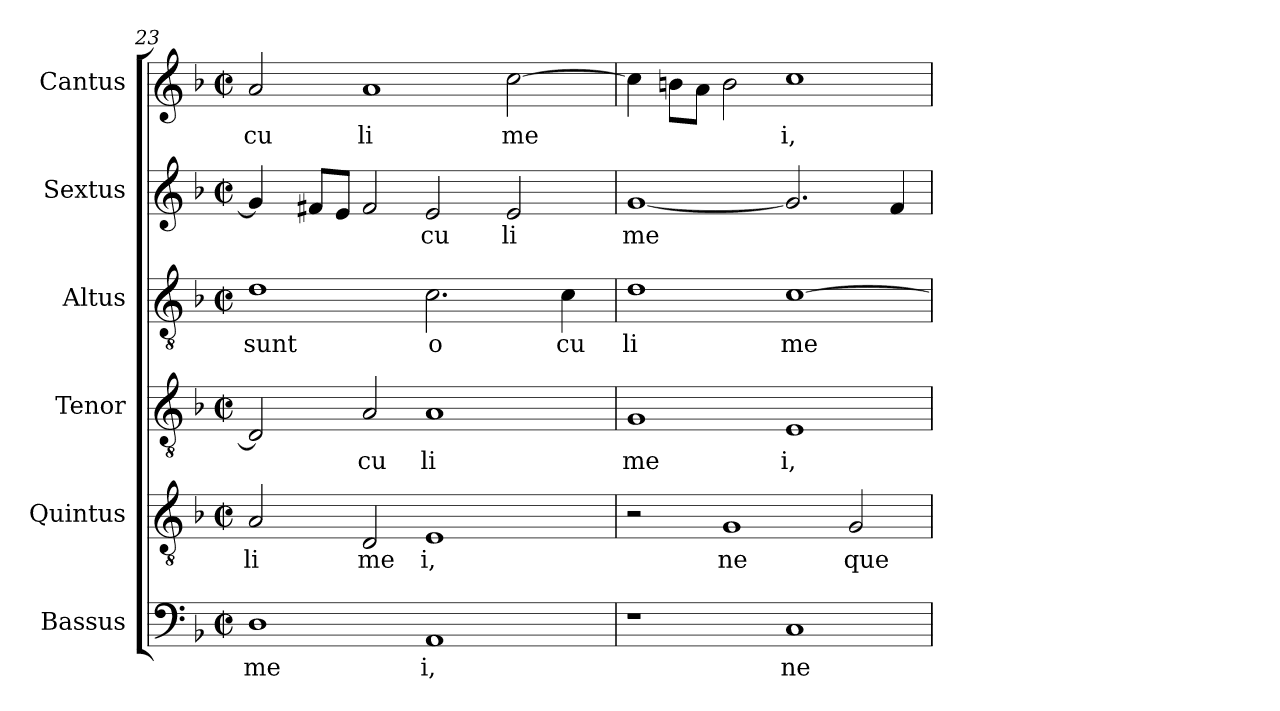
**kern	**text	**kern	**text	**kern	**text	**kern	**text	**kern	**text	**kern	**text
*part6	*part6	*part5	*part5	*part4	*part4	*part3	*part3	*part2	*part2	*part1	*part1
*staff6	*staff6	*staff5	*staff5	*staff4	*staff4	*staff3	*staff3	*staff2	*staff2	*staff1	*staff1
*I"Bassus	*	*I"Quintus	*	*I"Tenor	*	*I"Altus	*	*I"Sextus	*	*I"Cantus	*
!!LO:LB:g=z
*clefF4	*	*clefGv2	*	*clefGv2	*	*clefGv2	*	*clefG2	*	*clefG2	*
*k[b-]	*	*k[b-]	*	*k[b-]	*	*k[b-]	*	*k[b-]	*	*k[b-]	*
*F:	*	*F:	*	*F:	*	*F:	*	*F:	*	*F:	*
*M2/2	*	*M2/2	*	*M2/2	*	*M2/2	*	*M2/2	*	*M2/2	*
*met(c|)	*	*met(c|)	*	*met(c|)	*	*met(c|)	*	*met(c|)	*	*met(c|)	*
=23	=23	=23	=23	=23	=23	=23	=23	=23	=23	=23	=23
!	!LO:LY:b:cj	!	!LO:LY:b:cj	!	!	!	!LO:LY:b:cj	!	!	!	!LO:LY:b:cj
*	*	*	*	*^	*	*	*	*	*	*	*
1D	me	2A/	li	2D/]	8ryy	.	1d	sunt	4g/]	.	2a/	cu
.	.	.	.	.	64ryy	.	.	.	.	.	.	.
.	.	.	.	.	1ryy	.	.	.	.	.	.	.
.	.	.	.	.	.	.	.	.	8f#/L	.	.	.
.	.	.	.	.	.	.	.	.	8e/J	.	.	.
!	!	!	!LO:LY:b:cj	!	!	!LO:LY:b:cj	!	!	!	!	!	!LO:LY:b:cj
.	.	2D/	me	2A/	.	cu	.	.	2f#/	.	1a	li
!	!LO:LY:b:cj	!	!LO:LY:b:cj	!	!	!LO:LY:b:cj	!	!LO:LY:b:cj	!	!LO:LY:b:cj	!	!
1AA	i,	1E	i,	1A	.	li	2.c\	o	2e/	cu	.	.
.	.	.	.	.	2ryy	.	.	.	.	.	.	.
!	!	!	!	!	!	!	!	!	!	!LO:LY:b:cj	!	!LO:LY:b
.	.	.	.	.	.	.	.	.	2e/	li	[>2cc\	me
.	.	.	.	.	4ryy	.	.	.	.	.	.	.
!	!	!	!	!	!	!	!	!LO:LY:b:cj	!	!	!	!
.	.	.	.	.	.	.	4c\	cu	.	.	.	.
.	.	.	.	.	16..ryy	.	.	.	.	.	.	.
=24	=24	=24	=24	=24	=24	=24	=24	=24	=24	=24	=24	=24
!	!	!	!	!	!	!LO:LY:b:cj	!	!LO:LY:b:cj	!	!LO:LY:b:cj	!	!
*	*	*	*	*v	*v	*	*	*	*	*	*	*
1r	.	2r	.	1G	me	1d	li	[<1g	me	4cc\]	.
.	.	.	.	.	.	.	.	.	.	8b\L	.
.	.	.	.	.	.	.	.	.	.	8a\J	.
!	!	!	!LO:LY:b:cj	!	!	!	!	!	!	!	!
.	.	1G	ne	.	.	.	.	.	.	2b\	.
!	!LO:LY:b:cj	!	!	!	!LO:LY:b:cj	!	!LO:LY:b:cj	!	!	!	!LO:LY:b:cj
1C	ne	.	.	1E	i,	[>1c	me	2.g/]	.	1cc	i,
!	!	!	!LO:LY:b:cj	!	!	!	!	!	!	!	!
.	.	2G/	que	.	.	.	.	.	.	.	.
.	.	.	.	.	.	.	.	4f/	.	.	.
=	=	=	=	=	=	=	=	=	=	=	=
*-	*-	*-	*-	*-	*-	*-	*-	*-	*-	*-	*-
